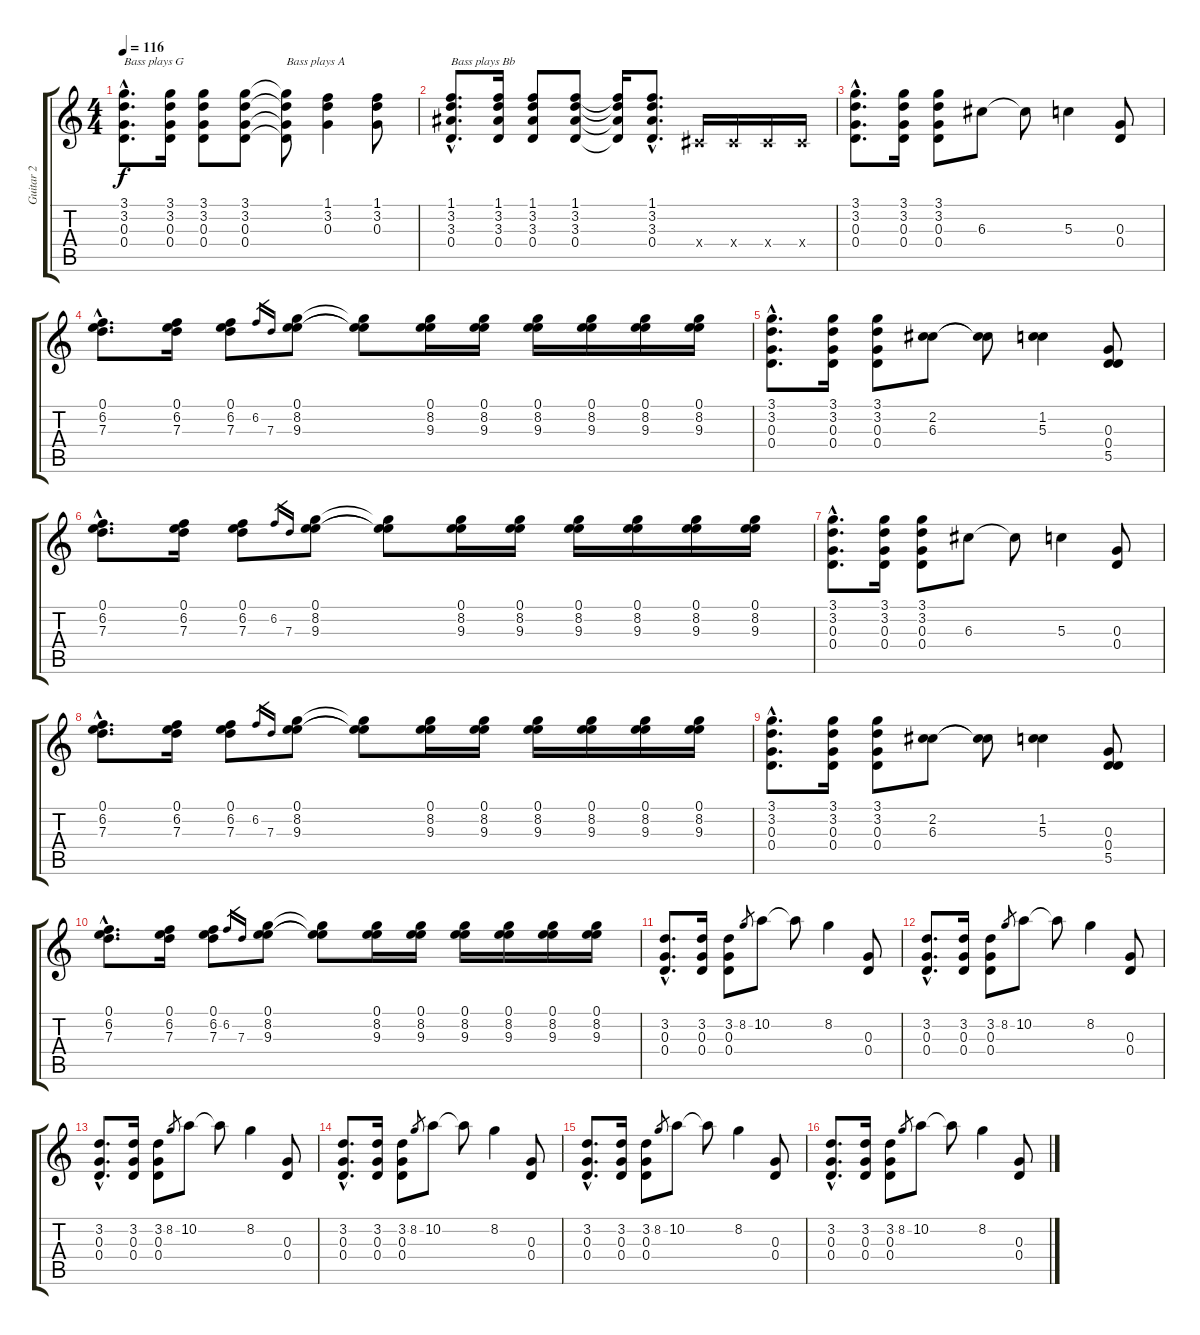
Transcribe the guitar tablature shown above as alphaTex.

\track ("Guitar 2" "Guitar 2") {instrument overdrivenguitar}
\staff {score tabs}
\tuning (E4 B3 G3 D3 A2 E2) {hide}
\ts (4 4)
\tempo 116
\clef g2
\ks c
(3.1{hac} 3.2{hac} 0.3{hac} 0.4{hac}).8{d txt "Bass plays G" dy f} (3.1 3.2 0.3 0.4).16 (3.1 3.2 0.3 0.4).8 (3.1 3.2 0.3 0.4).8 (3.1{t} 3.2{t} 0.3{t} 0.4{t}).8{txt "Bass plays A"} (1.1 3.2 0.3).4 (1.1 3.2 0.3).8 |
(1.1{hac} 3.2{hac} 3.3{hac} 0.4{hac}).8{d txt "Bass plays Bb"} (1.1 3.2 3.3 0.4).16 (1.1 3.2 3.3 0.4).8 (1.1 3.2 3.3 0.4).8 (1.1{t} 3.2{t} 3.3{t} 0.4{t}).16 (1.1{hac} 3.2{hac} 3.3{hac} 0.4{hac}).8{d} -1.4{x}.16 -1.4{x}.16 -1.4{x}.16 -1.4{x}.16 |
(3.1{hac} 3.2{hac} 0.3{hac} 0.4{hac}).8{d} (3.1 3.2 0.3 0.4).16 (3.1 3.2 0.3 0.4).8 6.3.8 6.3{t}.8 5.3.4 (0.3 0.4).8 |
(0.1{hac} 6.2{hac} 7.3{hac}).8{d} (0.1 6.2 7.3).16 (0.1 6.2 7.3).8 6.2.16{gr} 7.3.16{gr} (0.1 8.2 9.3).8 (0.1{t} 8.2{t} 9.3{t}).8 (0.1 8.2 9.3).16 (0.1 8.2 9.3).16 (0.1 8.2 9.3).16 (0.1 8.2 9.3).16 (0.1 8.2 9.3).16 (0.1 8.2 9.3).16 |
(3.1{hac} 3.2{hac} 0.3{hac} 0.4{hac}).8{d} (3.1 3.2 0.3 0.4).16 (3.1 3.2 0.3 0.4).8 (2.2 6.3).8 (2.2{t} 6.3{t}).8 (1.2 5.3).4 (0.3 0.4 5.5).8 |
(0.1{hac} 6.2{hac} 7.3{hac}).8{d} (0.1 6.2 7.3).16 (0.1 6.2 7.3).8 6.2.16{gr} 7.3.16{gr} (0.1 8.2 9.3).8 (0.1{t} 8.2{t} 9.3{t}).8 (0.1 8.2 9.3).16 (0.1 8.2 9.3).16 (0.1 8.2 9.3).16 (0.1 8.2 9.3).16 (0.1 8.2 9.3).16 (0.1 8.2 9.3).16 |
(3.1{hac} 3.2{hac} 0.3{hac} 0.4{hac}).8{d} (3.1 3.2 0.3 0.4).16 (3.1 3.2 0.3 0.4).8 6.3.8 6.3{t}.8 5.3.4 (0.3 0.4).8 |
(0.1{hac} 6.2{hac} 7.3{hac}).8{d} (0.1 6.2 7.3).16 (0.1 6.2 7.3).8 6.2.16{gr} 7.3.16{gr} (0.1 8.2 9.3).8 (0.1{t} 8.2{t} 9.3{t}).8 (0.1 8.2 9.3).16 (0.1 8.2 9.3).16 (0.1 8.2 9.3).16 (0.1 8.2 9.3).16 (0.1 8.2 9.3).16 (0.1 8.2 9.3).16 |
(3.1{hac} 3.2{hac} 0.3{hac} 0.4{hac}).8{d} (3.1 3.2 0.3 0.4).16 (3.1 3.2 0.3 0.4).8 (2.2 6.3).8 (2.2{t} 6.3{t}).8 (1.2 5.3).4 (0.3 0.4 5.5).8 |
(0.1{hac} 6.2{hac} 7.3{hac}).8{d} (0.1 6.2 7.3).16 (0.1 6.2 7.3).8 6.2.16{gr} 7.3.16{gr} (0.1 8.2 9.3).8 (0.1{t} 8.2{t} 9.3{t}).8 (0.1 8.2 9.3).16 (0.1 8.2 9.3).16 (0.1 8.2 9.3).16 (0.1 8.2 9.3).16 (0.1 8.2 9.3).16 (0.1 8.2 9.3).16 |
(3.2{hac} 0.3{hac} 0.4{hac}).8{d} (3.2 0.3 0.4).16 (3.2 0.3 0.4).8 8.2.8{gr} 10.2.8 10.2{t}.8 8.2.4 (0.3 0.4).8 |
(3.2{hac} 0.3{hac} 0.4{hac}).8{d} (3.2 0.3 0.4).16 (3.2 0.3 0.4).8 8.2.8{gr} 10.2.8 10.2{t}.8 8.2.4 (0.3 0.4).8 |
(3.2{hac} 0.3{hac} 0.4{hac}).8{d} (3.2 0.3 0.4).16 (3.2 0.3 0.4).8 8.2.8{gr} 10.2.8 10.2{t}.8 8.2.4 (0.3 0.4).8 |
(3.2{hac} 0.3{hac} 0.4{hac}).8{d} (3.2 0.3 0.4).16 (3.2 0.3 0.4).8 8.2.8{gr} 10.2.8 10.2{t}.8 8.2.4 (0.3 0.4).8 |
(3.2{hac} 0.3{hac} 0.4{hac}).8{d} (3.2 0.3 0.4).16 (3.2 0.3 0.4).8 8.2.8{gr} 10.2.8 10.2{t}.8 8.2.4 (0.3 0.4).8 |
(3.2{hac} 0.3{hac} 0.4{hac}).8{d} (3.2 0.3 0.4).16 (3.2 0.3 0.4).8 8.2.8{gr} 10.2.8 10.2{t}.8 8.2.4 (0.3 0.4).8
